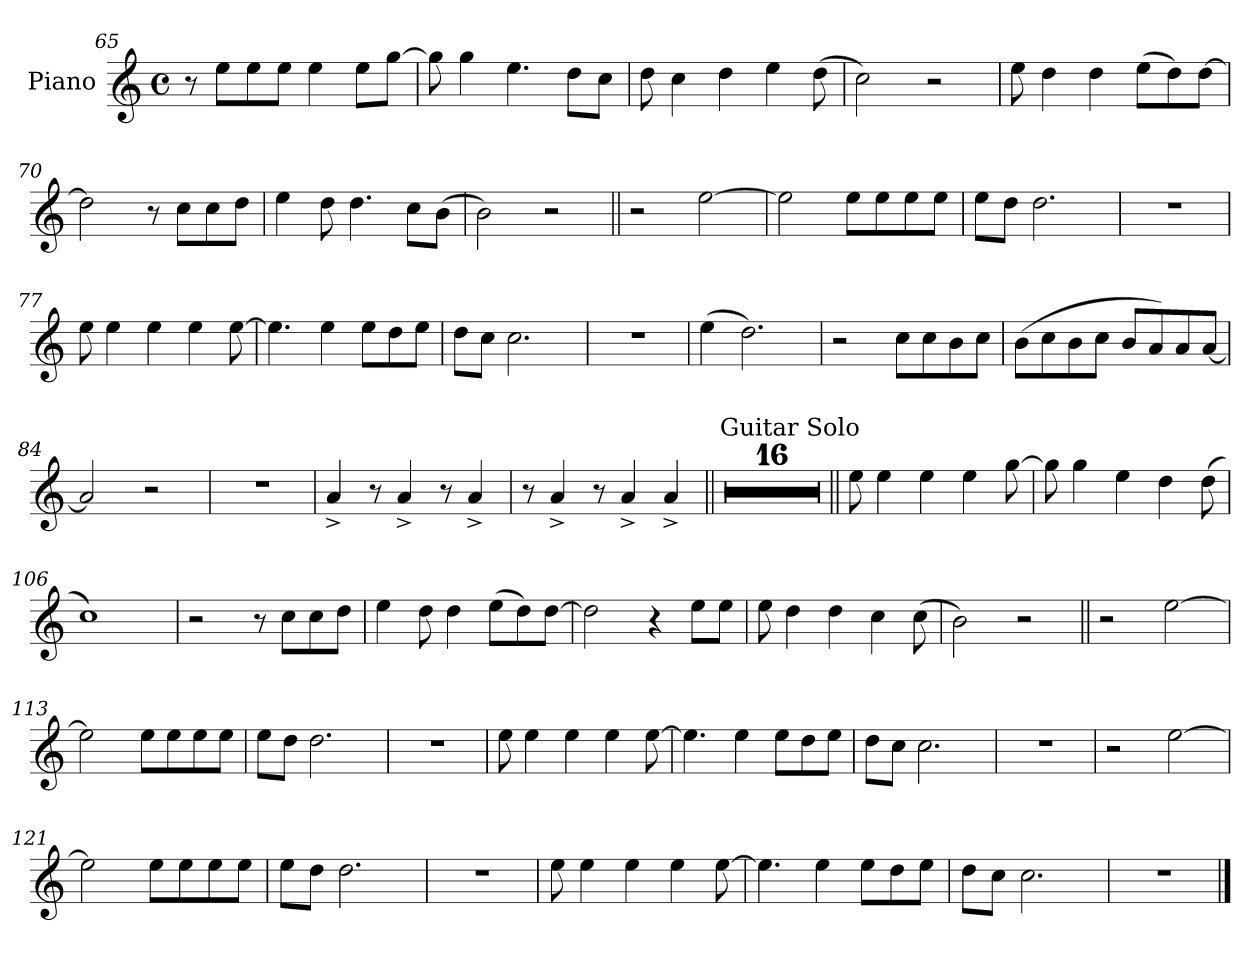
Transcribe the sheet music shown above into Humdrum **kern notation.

**kern
*part1
*staff1
*I"Piano
*I'Pno.
*clefG2
*k[]
*M4/4
*met(c)
=65
8r
8eeL
8ee
8eeJ
4ee
8eeL
[8ggJ
=66
8gg]
4gg
4.ee
8ddL
8ccJ
=67
8dd
4cc
4dd
4ee
(>8dd
=68
2cc)
2r
=69
8ee
4dd
4dd
(>8eeL
8dd)
[8ddJ
=70
2dd]
8r
8ccL
8cc
8ddJ
=71
4ee
8dd
4.dd
8ccL
(>8bJ
=72
2b)
2r
=73||
2r
[2ee
=74
2ee]
8eeL
8ee
8ee
8eeJ
=75
8eeL
8ddJ
2.dd
=76
1r
=77
8ee
4ee
4ee
4ee
[8ee
=78
4.ee]
4ee
8eeL
8dd
8eeJ
=79
8ddL
8ccJ
2.cc
=80
1r
=81
(>4ee
2.dd)
=82
2r
8ccL
8cc
8b
8ccJ
=83
(>8bL
8cc
8b
8ccJ
8bL
8a)
8a
[8aJ
=84
2a]
2r
=85
1r
=86
4a^!
8r
4a^!
8r
4a^!
=87
8r
4a^!
8r
4a^!
4a^!
=88||
!LO:TX:t=Guitar Solo
1r
=89
1r
=90
1r
=91
1r
=92
1r
=93
1r
=94
1r
=95
1r
=96
1r
=97
1r
=98
1r
=99
1r
=100
1r
=101
1r
=102
1r
=103
1r
=104||
8ee
4ee
4ee
4ee
[8gg
=105
8gg]
4gg
4ee
4dd
(>8dd
=106
1cc)
=107
2r
8r
8ccL
8cc
8ddJ
=108
4ee
8dd
4dd
(>8eeL
8dd)
[8ddJ
=109
2dd]
4r
8eeL
8eeJ
=110
8ee
4dd
4dd
4cc
(>8cc
=111
2b)
2r
=112||
2r
[2ee
=113
2ee]
8eeL
8ee
8ee
8eeJ
=114
8eeL
8ddJ
2.dd
=115
1r
=116
8ee
4ee
4ee
4ee
[8ee
=117
4.ee]
4ee
8eeL
8dd
8eeJ
=118
8ddL
8ccJ
2.cc
=119
1r
=120
2r
[2ee
=121
2ee]
8eeL
8ee
8ee
8eeJ
=122
8eeL
8ddJ
2.dd
=123
1r
=124
8ee
4ee
4ee
4ee
[8ee
=125
4.ee]
4ee
8eeL
8dd
8eeJ
=126
8ddL
8ccJ
2.cc
=127
1r
==
*-
